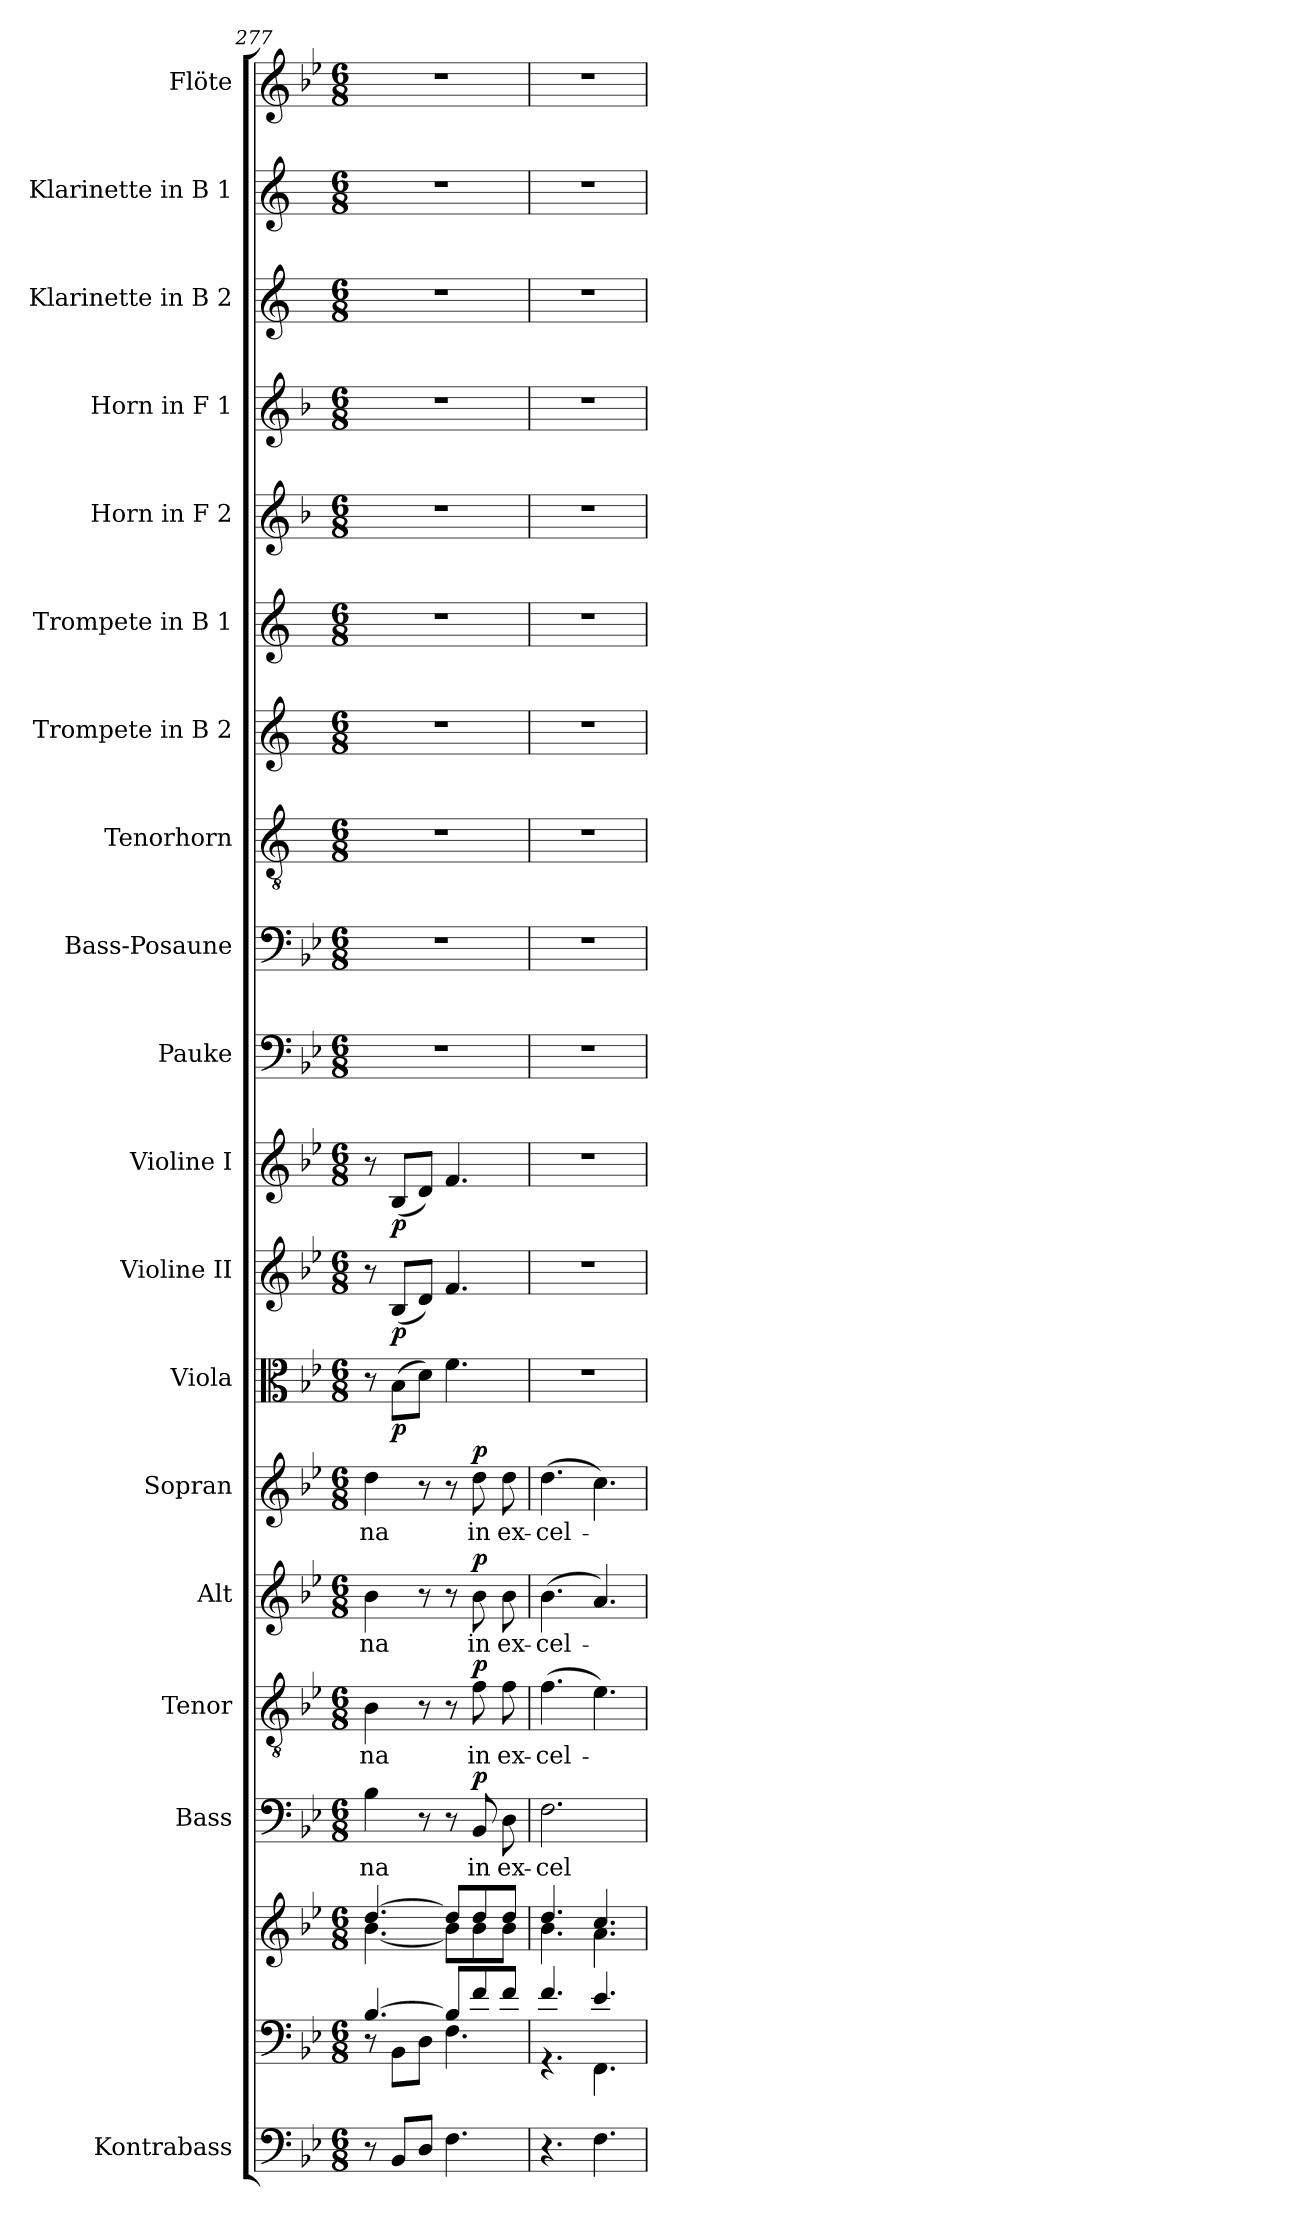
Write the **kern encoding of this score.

**kern	**kern	**kern	**kern	**text	**dynam	**kern	**text	**dynam	**kern	**text	**dynam	**kern	**text	**dynam	**kern	**dynam	**kern	**dynam	**kern	**dynam	**kern	**kern	**kern	**kern	**kern	**kern	**kern	**kern	**kern	**kern
*part19	*part18	*part18	*part17	*part17	*part17	*part16	*part16	*part16	*part15	*part15	*part15	*part14	*part14	*part14	*part13	*part13	*part12	*part12	*part11	*part11	*part10	*part9	*part8	*part7	*part6	*part5	*part4	*part3	*part2	*part1
*staff20	*staff19	*staff18	*staff17	*staff17	*staff17	*staff16	*staff16	*staff16	*staff15	*staff15	*staff15	*staff14	*staff14	*staff14	*staff13	*staff13	*staff12	*staff12	*staff11	*staff11	*staff10	*staff9	*staff8	*staff7	*staff6	*staff5	*staff4	*staff3	*staff2	*staff1
*I"Kontrabass	*	*	*I"Bass	*	*	*I"Tenor	*	*	*I"Alt	*	*	*I"Sopran	*	*	*I"Viola	*	*I"Violine II	*	*I"Violine I	*	*I"Pauke	*I"Bass-Posaune	*I"Tenorhorn	*I"Trompete in B 2	*I"Trompete in B 1	*I"Horn in F 2	*I"Horn in F 1	*I"Klarinette in B 2	*I"Klarinette in B 1	*I"Flöte
*I'Kb.	*	*	*I'B	*	*	*I'T	*	*	*I'A	*	*	*I'S	*	*	*I'Vla.	*	*I'Vl. II	*	*I'Vl. I	*	*I'Pk.	*I'B. Pos.	*I'T	*	*	*I'Hrn. 2	*I'Hrn. 1	*	*	*I'Fl.
*clefF4	*clefF4	*clefG2	*clefF4	*	*	*clefGv2	*	*	*clefG2	*	*	*clefG2	*	*	*clefC3	*	*clefG2	*	*clefG2	*	*clefF4	*clefF4	*clefGv2	*clefG2	*clefG2	*clefG2	*clefG2	*clefG2	*clefG2	*clefG2
*ITrd7c12	*	*	*	*	*	*	*	*	*	*	*	*	*	*	*	*	*	*	*	*	*	*	*ITrd1c2	*ITrd1c2	*ITrd1c2	*ITrd4c7	*ITrd4c7	*ITrd1c2	*ITrd1c2	*
*k[b-e-]	*k[b-e-]	*k[b-e-]	*k[b-e-]	*	*	*k[b-e-]	*	*	*k[b-e-]	*	*	*k[b-e-]	*	*	*k[b-e-]	*	*k[b-e-]	*	*k[b-e-]	*	*k[b-e-]	*k[b-e-]	*k[b-e-]	*k[b-e-]	*k[b-e-]	*k[b-e-]	*k[b-e-]	*k[b-e-]	*k[b-e-]	*k[b-e-]
*B-:	*B-:	*B-:	*B-:	*	*	*B-:	*	*	*B-:	*	*	*B-:	*	*	*B-:	*	*B-:	*	*B-:	*	*B-:	*B-:	*B-:	*B-:	*B-:	*B-:	*B-:	*B-:	*B-:	*B-:
*M6/8	*M6/8	*M6/8	*M6/8	*	*	*M6/8	*	*	*M6/8	*	*	*M6/8	*	*	*M6/8	*	*M6/8	*	*M6/8	*	*M6/8	*M6/8	*M6/8	*M6/8	*M6/8	*M6/8	*M6/8	*M6/8	*M6/8	*M6/8
=277	=277	=277	=277	=277	=277	=277	=277	=277	=277	=277	=277	=277	=277	=277	=277	=277	=277	=277	=277	=277	=277	=277	=277	=277	=277	=277	=277	=277	=277	=277
*	*^	*^	*	*	*	*	*	*	*	*	*	*	*	*	*	*	*	*	*	*	*	*	*	*	*	*	*	*	*	*
!	!	!	!	!	!	!LO:LY:b	!	!	!LO:LY:b	!	!	!LO:LY:b	!	!	!LO:LY:b	!	!	!	!	!	!	!	!	!	!	!	!	!	!	!	!	!
8r	[>4.B-/	8rC	[>4.dd/	[<4.b-\	4B-\	-na	.	4B-\	-na	.	4b-\	-na	.	4dd\	-na	.	8r	.	8r	.	8r	.	2.r	2.r	2.r	2.r	2.r	2.r	2.r	2.r	2.r	2.r
!	!	!	!	!	!	!	!	!	!	!	!	!	!	!	!	!	!	!LO:DY:b	!	!LO:DY:b	!	!LO:DY:b	!	!	!	!	!	!	!	!	!	!
8BBB-/L	.	8BB-\L	.	.	.	.	.	.	.	.	.	.	.	.	.	.	(>8B-\L	p	(<8B-/L	p	(<8B-/L	p	.	.	.	.	.	.	.	.	.	.
8DD/J	.	8D\J	.	.	8r	.	.	8r	.	.	8r	.	.	8r	.	.	8d\J)	.	8d/J)	.	8d/J)	.	.	.	.	.	.	.	.	.	.	.
4.FF\	8B-/L]	4.F\	8dd/L]	8b-\L]	8r	.	.	8r	.	.	8r	.	.	8r	.	.	4.f\	.	4.f/	.	4.f/	.	.	.	.	.	.	.	.	.	.	.
!	!	!	!	!	!	!LO:LY:b	!LO:DY:a	!	!LO:LY:b	!LO:DY:a	!	!LO:LY:b	!LO:DY:a	!	!LO:LY:b	!LO:DY:a	!	!	!	!	!	!	!	!	!	!	!	!	!	!	!	!
.	8f/	.	8dd/	8b-\	8BB-/	in	p	8f\	in	p	8b-\	in	p	8dd\	in	p	.	.	.	.	.	.	.	.	.	.	.	.	.	.	.	.
!	!	!	!	!	!	!LO:LY:b	!	!	!LO:LY:b	!	!	!LO:LY:b	!	!	!LO:LY:b	!	!	!	!	!	!	!	!	!	!	!	!	!	!	!	!	!
.	8f/J	.	8dd/J	8b-\J	8D\	ex-	.	8f\	ex-	.	8b-\	ex-	.	8dd\	ex-	.	.	.	.	.	.	.	.	.	.	.	.	.	.	.	.	.
=278	=278	=278	=278	=278	=278	=278	=278	=278	=278	=278	=278	=278	=278	=278	=278	=278	=278	=278	=278	=278	=278	=278	=278	=278	=278	=278	=278	=278	=278	=278	=278	=278
!	!	!	!	!	!	!LO:LY:b	!	!	!LO:LY:b	!	!	!LO:LY:b	!	!	!LO:LY:b	!	!	!	!	!	!	!	!	!	!	!	!	!	!	!	!	!
4.r	4.f/	4.r	4.dd/	4.b-\	2.F\	-cel-	.	(>4.f\	-cel-	.	(>4.b-\	-cel-	.	(>4.dd\	-cel-	.	2.r	.	2.r	.	2.r	.	2.r	2.r	2.r	2.r	2.r	2.r	2.r	2.r	2.r	2.r
4.FF\	4.e-/	4.FF\	4.cc/	4.a\	.	.	.	4.e-\)	.	.	4.a/)	.	.	4.cc\)	.	.	.	.	.	.	.	.	.	.	.	.	.	.	.	.	.	.
*	*v	*v	*	*	*	*	*	*	*	*	*	*	*	*	*	*	*	*	*	*	*	*	*	*	*	*	*	*	*	*	*	*
*	*	*v	*v	*	*	*	*	*	*	*	*	*	*	*	*	*	*	*	*	*	*	*	*	*	*	*	*	*	*	*	*
=	=	=	=	=	=	=	=	=	=	=	=	=	=	=	=	=	=	=	=	=	=	=	=	=	=	=	=	=	=	=
*-	*-	*-	*-	*-	*-	*-	*-	*-	*-	*-	*-	*-	*-	*-	*-	*-	*-	*-	*-	*-	*-	*-	*-	*-	*-	*-	*-	*-	*-	*-
